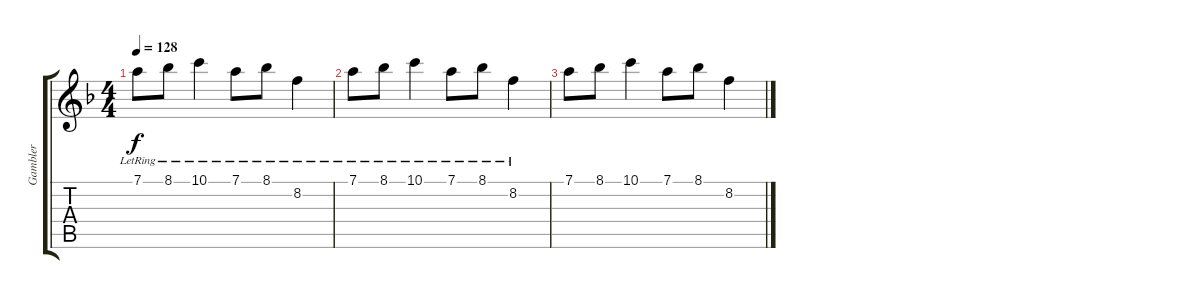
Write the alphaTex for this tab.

\track ("Gambler" "Gambler") {instrument electricguitarclean}
\staff {score tabs}
\tuning (D4 A3 F3 C3 G2 D2) {hide}
\ts (4 4)
\tempo 128
\clef g2
\ks dminor
7.1{lr}.8{dy f} 8.1{lr}.8 10.1{lr}.4 7.1{lr}.8 8.1{lr}.8 8.2{lr}.4 |
7.1{lr}.8 8.1{lr}.8 10.1{lr}.4 7.1{lr}.8 8.1{lr}.8 8.2{lr}.4 |
7.1.8 8.1.8 10.1.4 7.1.8 8.1.8 8.2.4
